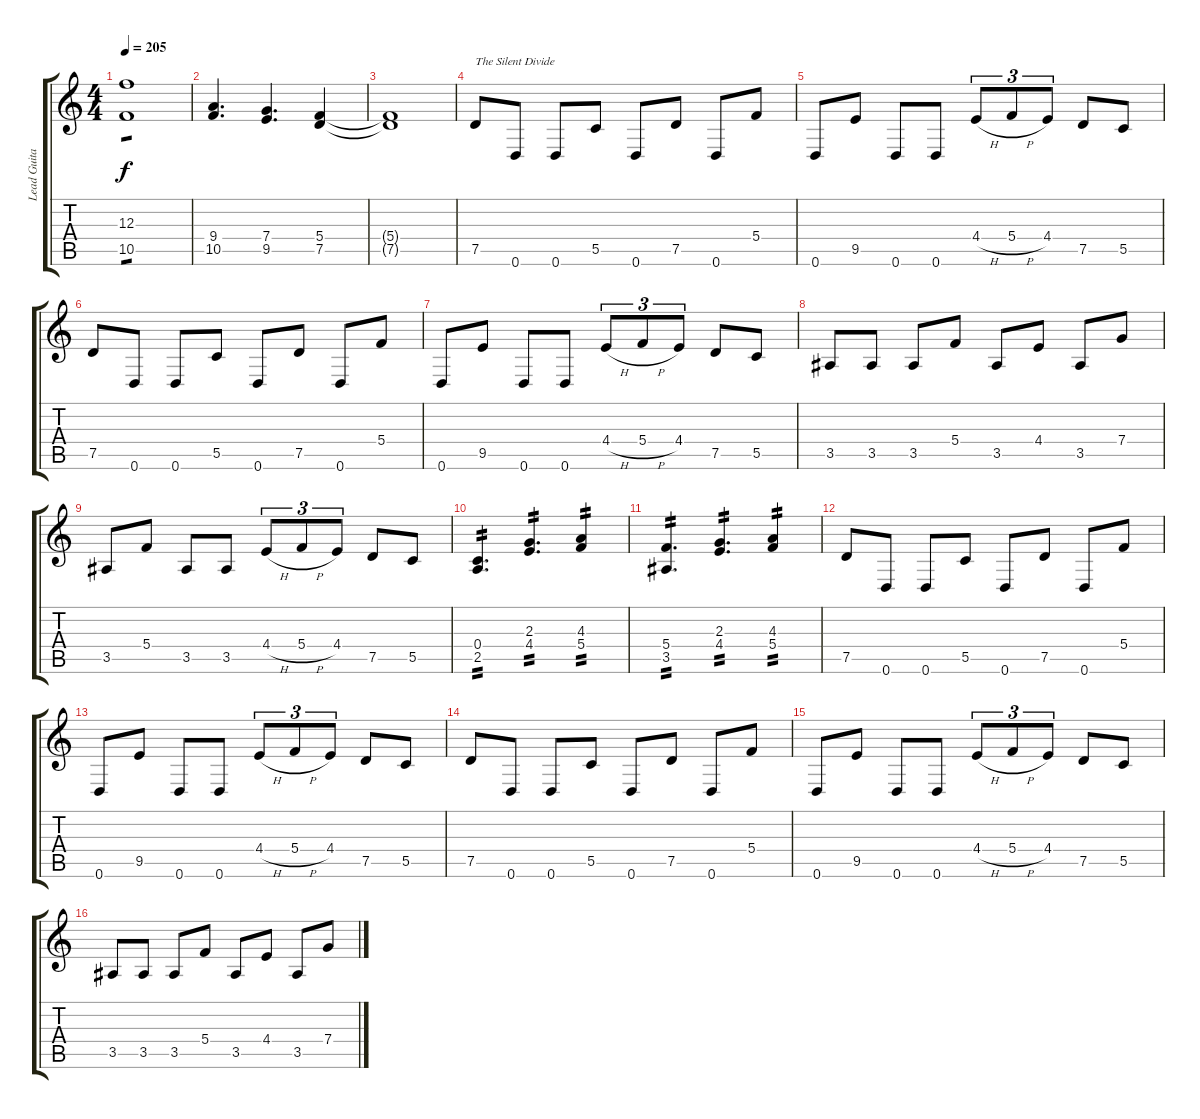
\track ("Lead Guitar" "Lead Guita") {instrument distortionguitar}
\staff {score tabs}
\tuning (D4 A3 F3 C3 G2 D2) {hide}
\ts (4 4)
\tempo 205
\clef g2
\ks c
(12.3{t} 10.5{t}).1{tp 1 dy f} |
(9.4 10.5).4{d} (7.4 9.5).4{d} (5.4 7.5).4 |
(5.4{t} 7.5{t}).1 |
7.5.8{txt "The Silent Divide"} 0.6.8 0.6.8 5.5.8 0.6.8 7.5.8 0.6.8 5.4.8 |
0.6.8 9.5.8 0.6.8 0.6.8 4.4{h}.8{tu (3 2)} 5.4{h}.8{tu (3 2)} 4.4.8{tu (3 2)} 7.5.8 5.5.8 |
7.5.8 0.6.8 0.6.8 5.5.8 0.6.8 7.5.8 0.6.8 5.4.8 |
0.6.8 9.5.8 0.6.8 0.6.8 4.4{h}.8{tu (3 2)} 5.4{h}.8{tu (3 2)} 4.4.8{tu (3 2)} 7.5.8 5.5.8 |
3.5.8 3.5.8 3.5.8 5.4.8 3.5.8 4.4.8 3.5.8 7.4.8 |
3.5.8 5.4.8 3.5.8 3.5.8 4.4{h}.8{tu (3 2)} 5.4{h}.8{tu (3 2)} 4.4.8{tu (3 2)} 7.5.8 5.5.8 |
(0.4 2.5).4{d tp 2} (2.3 4.4).4{d tp 2} (4.3 5.4).4{tp 2} |
(5.4 3.5).4{d tp 2} (2.3 4.4).4{d tp 2} (4.3 5.4).4{tp 2} |
7.5.8 0.6.8 0.6.8 5.5.8 0.6.8 7.5.8 0.6.8 5.4.8 |
0.6.8 9.5.8 0.6.8 0.6.8 4.4{h}.8{tu (3 2)} 5.4{h}.8{tu (3 2)} 4.4.8{tu (3 2)} 7.5.8 5.5.8 |
7.5.8 0.6.8 0.6.8 5.5.8 0.6.8 7.5.8 0.6.8 5.4.8 |
0.6.8 9.5.8 0.6.8 0.6.8 4.4{h}.8{tu (3 2)} 5.4{h}.8{tu (3 2)} 4.4.8{tu (3 2)} 7.5.8 5.5.8 |
3.5.8 3.5.8 3.5.8 5.4.8 3.5.8 4.4.8 3.5.8 7.4.8
